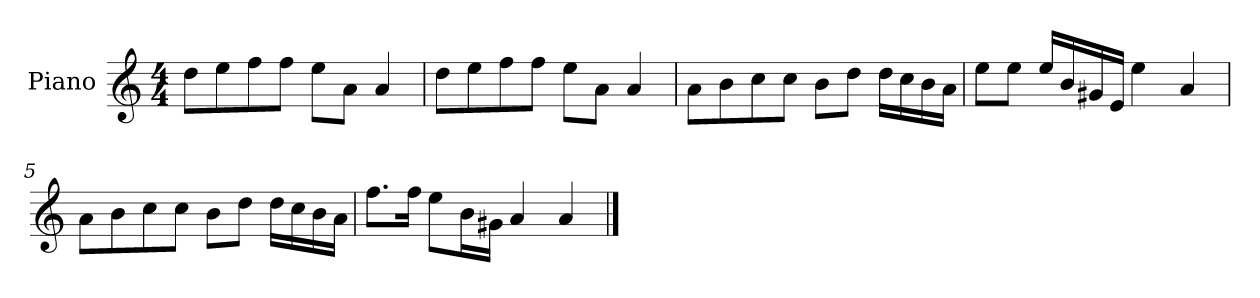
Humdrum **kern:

**kern
*part1
*staff1
*I"Piano
*I'P-no
*clefG2
*k[]
*M4/4
*MM90
=1
8dd\L
8ee\
8ff\
8ff\J
8ee\L
8a\J
4a/
=2
8dd\L
8ee\
8ff\
8ff\J
8ee\L
8a\J
4a/
=3
8a\L
8b\
8cc\
8cc\J
8b\L
8dd\J
16dd\LL
16cc\
16b\
16a\JJ
=4
8ee\L
8ee\J
16ee/LL
16b/
16g#X/
16e/JJ
4ee\
4a/
!!LO:LB:g=z
=5
8a\L
8b\
8cc\
8cc\J
8b\L
8dd\J
16dd\LL
16cc\
16b\
16a\JJ
=6
8.ff\L
16ff\Jk
8ee\L
16b\L
16g#X\JJ
4a/
4a/
==
*-
